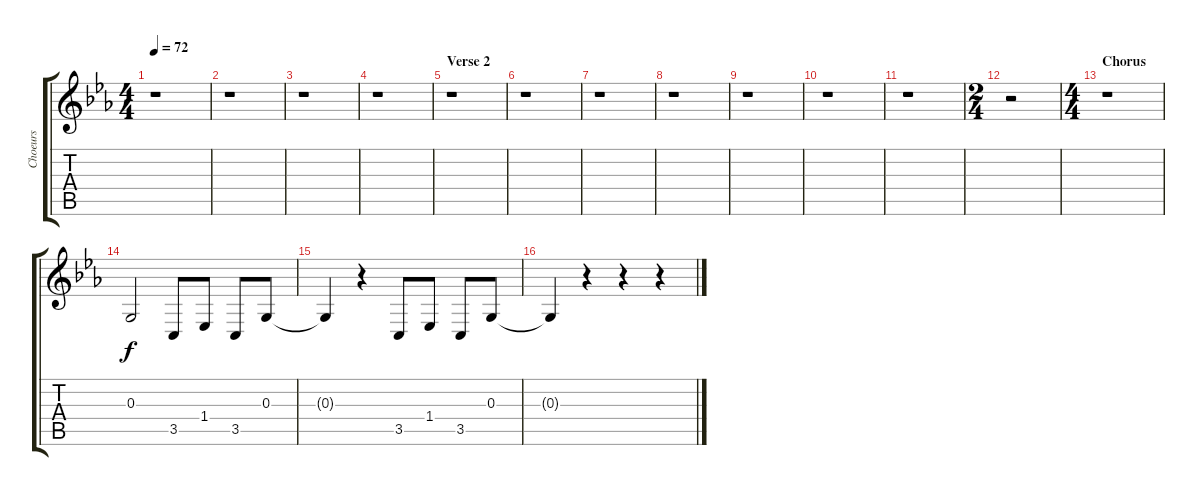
\track ("Choeurs" "Choeurs") {instrument voiceoohs}
\staff {score tabs}
\tuning (E4 B3 G3 D3 A2 E2) {hide}
\ts (4 4)
\tempo 72
\clef g2
\ks eb
r.1{dy f} |
r.1 |
r.1 |
r.1 |
\section ("" "Verse 2")
r.1 |
r.1 |
r.1 |
r.1 |
r.1 |
r.1 |
r.1 |
\ts (2 4)
r.2 |
\ts (4 4)
\section ("" "Chorus")
r.1 |
0.3.2 3.5.8 1.4.8 3.5.8 0.3.8 |
0.3{t}.4 r.4 3.5.8 1.4.8 3.5.8 0.3.8 |
0.3{t}.4 r.4 r.4 r.4
